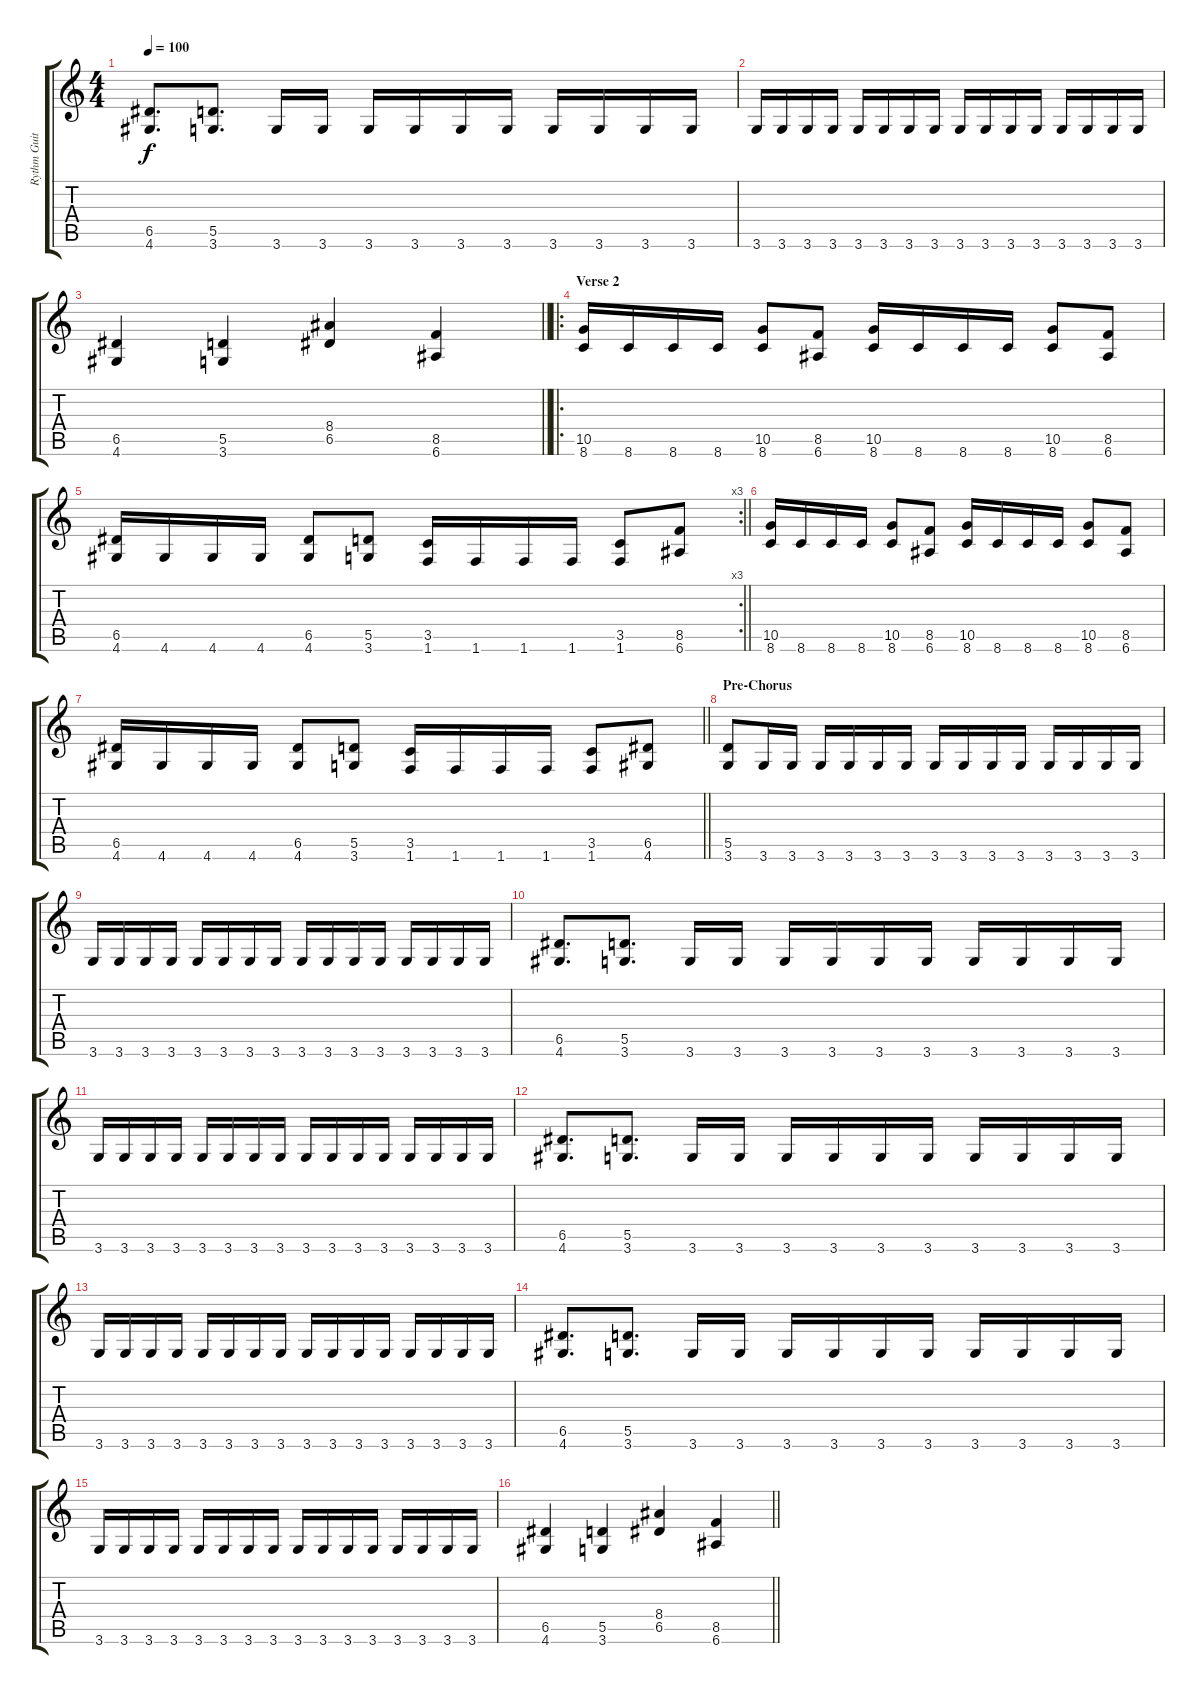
\track ("Rythm Guitar" "Rythm Guit") {instrument distortionguitar}
\staff {score tabs}
\tuning (E4 B3 G3 D3 A2 E2) {hide}
\ts (4 4)
\tempo 100
\clef g2
\ks c
(6.5 4.6).8{d dy f} (5.5 3.6).8{d} 3.6.16 3.6.16 3.6.16 3.6.16 3.6.16 3.6.16 3.6.16 3.6.16 3.6.16 3.6.16 |
3.6.16 3.6.16 3.6.16 3.6.16 3.6.16 3.6.16 3.6.16 3.6.16 3.6.16 3.6.16 3.6.16 3.6.16 3.6.16 3.6.16 3.6.16 3.6.16 |
\barLineRight lightlight
(6.5 4.6).4 (5.5 3.6).4 (8.4 6.5).4 (8.5 6.6).4 |
\ro
\section ("" "Verse 2")
(10.5 8.6).16 8.6.16 8.6.16 8.6.16 (10.5 8.6).8 (8.5 6.6).8 (10.5 8.6).16 8.6.16 8.6.16 8.6.16 (10.5 8.6).8 (8.5 6.6).8 |
\rc 3
\barLineRight lightlight
(6.5 4.6).16 4.6.16 4.6.16 4.6.16 (6.5 4.6).8 (5.5 3.6).8 (3.5 1.6).16 1.6.16 1.6.16 1.6.16 (3.5 1.6).8 (8.5 6.6).8 |
(10.5 8.6).16 8.6.16 8.6.16 8.6.16 (10.5 8.6).8 (8.5 6.6).8 (10.5 8.6).16 8.6.16 8.6.16 8.6.16 (10.5 8.6).8 (8.5 6.6).8 |
\barLineRight lightlight
(6.5 4.6).16 4.6.16 4.6.16 4.6.16 (6.5 4.6).8 (5.5 3.6).8 (3.5 1.6).16 1.6.16 1.6.16 1.6.16 (3.5 1.6).8 (6.5 4.6).8 |
\section ("" "Pre-Chorus")
(5.5 3.6).8 3.6.16 3.6.16 3.6.16 3.6.16 3.6.16 3.6.16 3.6.16 3.6.16 3.6.16 3.6.16 3.6.16 3.6.16 3.6.16 3.6.16 |
3.6.16 3.6.16 3.6.16 3.6.16 3.6.16 3.6.16 3.6.16 3.6.16 3.6.16 3.6.16 3.6.16 3.6.16 3.6.16 3.6.16 3.6.16 3.6.16 |
(6.5 4.6).8{d} (5.5 3.6).8{d} 3.6.16 3.6.16 3.6.16 3.6.16 3.6.16 3.6.16 3.6.16 3.6.16 3.6.16 3.6.16 |
3.6.16 3.6.16 3.6.16 3.6.16 3.6.16 3.6.16 3.6.16 3.6.16 3.6.16 3.6.16 3.6.16 3.6.16 3.6.16 3.6.16 3.6.16 3.6.16 |
(6.5 4.6).8{d} (5.5 3.6).8{d} 3.6.16 3.6.16 3.6.16 3.6.16 3.6.16 3.6.16 3.6.16 3.6.16 3.6.16 3.6.16 |
3.6.16 3.6.16 3.6.16 3.6.16 3.6.16 3.6.16 3.6.16 3.6.16 3.6.16 3.6.16 3.6.16 3.6.16 3.6.16 3.6.16 3.6.16 3.6.16 |
(6.5 4.6).8{d} (5.5 3.6).8{d} 3.6.16 3.6.16 3.6.16 3.6.16 3.6.16 3.6.16 3.6.16 3.6.16 3.6.16 3.6.16 |
3.6.16 3.6.16 3.6.16 3.6.16 3.6.16 3.6.16 3.6.16 3.6.16 3.6.16 3.6.16 3.6.16 3.6.16 3.6.16 3.6.16 3.6.16 3.6.16 |
\barLineRight lightlight
(6.5 4.6).4 (5.5 3.6).4 (8.4 6.5).4 (8.5 6.6).4
